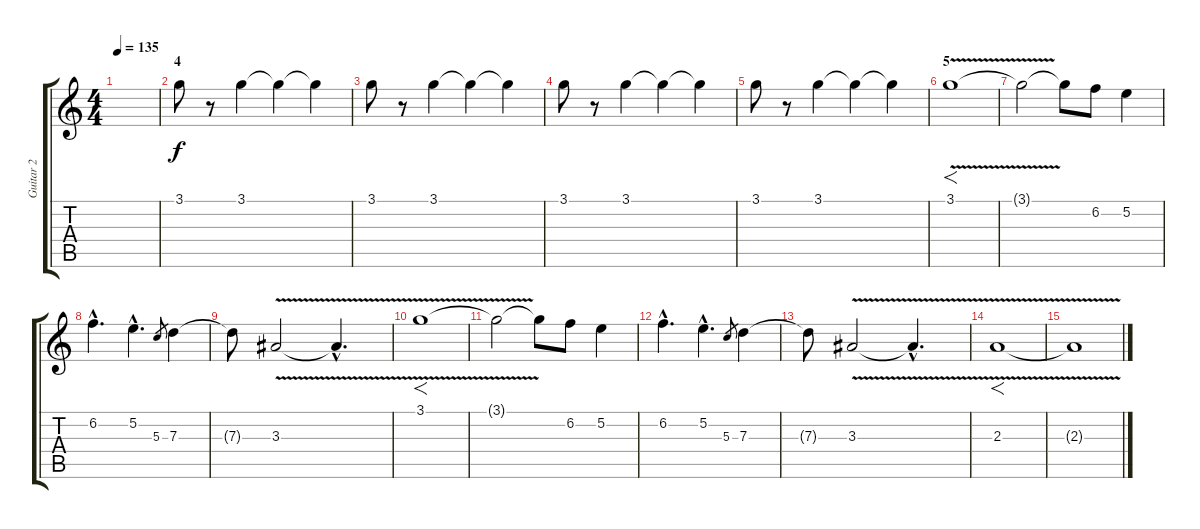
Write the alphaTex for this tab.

\track ("Guitar 2" "Guitar 2") {instrument overdrivenguitar}
\staff {score tabs}
\tuning (E4 B3 G3 D3 A2 E2) {hide}
\ts (4 4)
\tempo 135
\clef g2
\ks c
|
\section ("" "4")
3.1.8 r.8 3.1.4 3.1{t}.4 3.1{t}.4 |
3.1.8 r.8 3.1.4 3.1{t}.4 3.1{t}.4 |
3.1.8 r.8 3.1.4 3.1{t}.4 3.1{t}.4 |
3.1.8 r.8 3.1.4 3.1{t}.4 3.1{t}.4 |
\section ("" "5")
3.1{v}.1{f volume 13 instrument distortionguitar} |
3.1{t}.2 3.1{t}.8 6.2.8 5.2.4 |
6.2{hac}.4{d} 5.2{hac}.4{d} 5.3.8{gr} 7.3.4 |
7.3{t}.8 3.3{v}.2 3.3{hac t}.4{d} |
3.1{v}.1{f} |
3.1{t}.2 3.1{t}.8 6.2.8 5.2.4 |
6.2{hac}.4{d} 5.2{hac}.4{d} 5.3.8{gr} 7.3.4 |
7.3{t}.8 3.3{v}.2 3.3{hac t}.4{d} |
2.3{v}.1{f} |
2.3{t}.1
